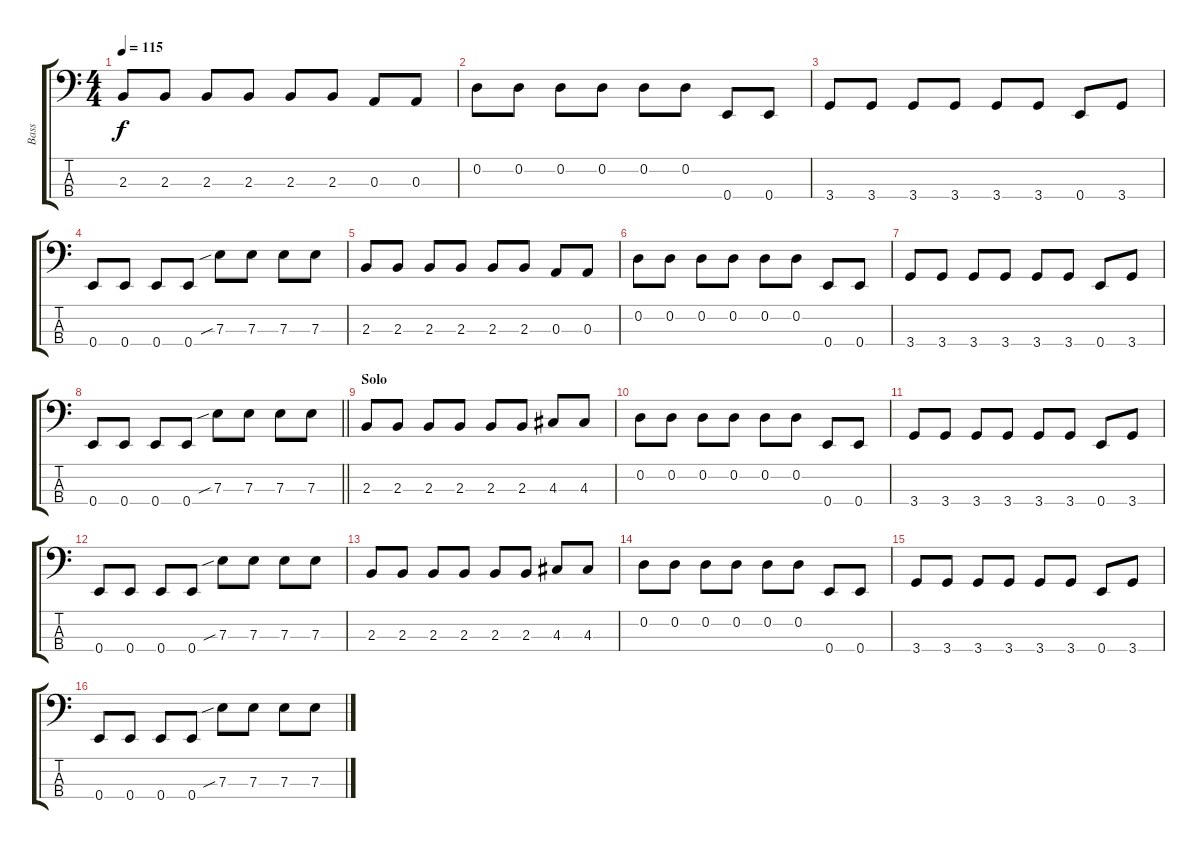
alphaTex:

\track ("Bass" "Bass") {instrument electricbassfinger}
\staff {score tabs}
\tuning (G2 D2 A1 E1) {hide}
\ts (4 4)
\tempo 115
\clef f4
\ks c
2.3.8{dy f} 2.3.8 2.3.8 2.3.8 2.3.8 2.3.8 0.3.8 0.3.8 |
0.2.8 0.2.8 0.2.8 0.2.8 0.2.8 0.2.8 0.4.8 0.4.8 |
3.4.8 3.4.8 3.4.8 3.4.8 3.4.8 3.4.8 0.4.8 3.4.8 |
0.4.8 0.4.8 0.4.8 0.4.8 7.3{sib}.8 7.3.8 7.3.8 7.3.8 |
2.3.8 2.3.8 2.3.8 2.3.8 2.3.8 2.3.8 0.3.8 0.3.8 |
0.2.8 0.2.8 0.2.8 0.2.8 0.2.8 0.2.8 0.4.8 0.4.8 |
3.4.8 3.4.8 3.4.8 3.4.8 3.4.8 3.4.8 0.4.8 3.4.8 |
\barLineRight lightlight
0.4.8 0.4.8 0.4.8 0.4.8 7.3{sib}.8 7.3.8 7.3.8 7.3.8 |
\section ("" "Solo")
2.3.8 2.3.8 2.3.8 2.3.8 2.3.8 2.3.8 4.3.8 4.3.8 |
0.2.8 0.2.8 0.2.8 0.2.8 0.2.8 0.2.8 0.4.8 0.4.8 |
3.4.8 3.4.8 3.4.8 3.4.8 3.4.8 3.4.8 0.4.8 3.4.8 |
0.4.8 0.4.8 0.4.8 0.4.8 7.3{sib}.8 7.3.8 7.3.8 7.3.8 |
2.3.8 2.3.8 2.3.8 2.3.8 2.3.8 2.3.8 4.3.8 4.3.8 |
0.2.8 0.2.8 0.2.8 0.2.8 0.2.8 0.2.8 0.4.8 0.4.8 |
3.4.8 3.4.8 3.4.8 3.4.8 3.4.8 3.4.8 0.4.8 3.4.8 |
0.4.8 0.4.8 0.4.8 0.4.8 7.3{sib}.8 7.3.8 7.3.8 7.3.8
